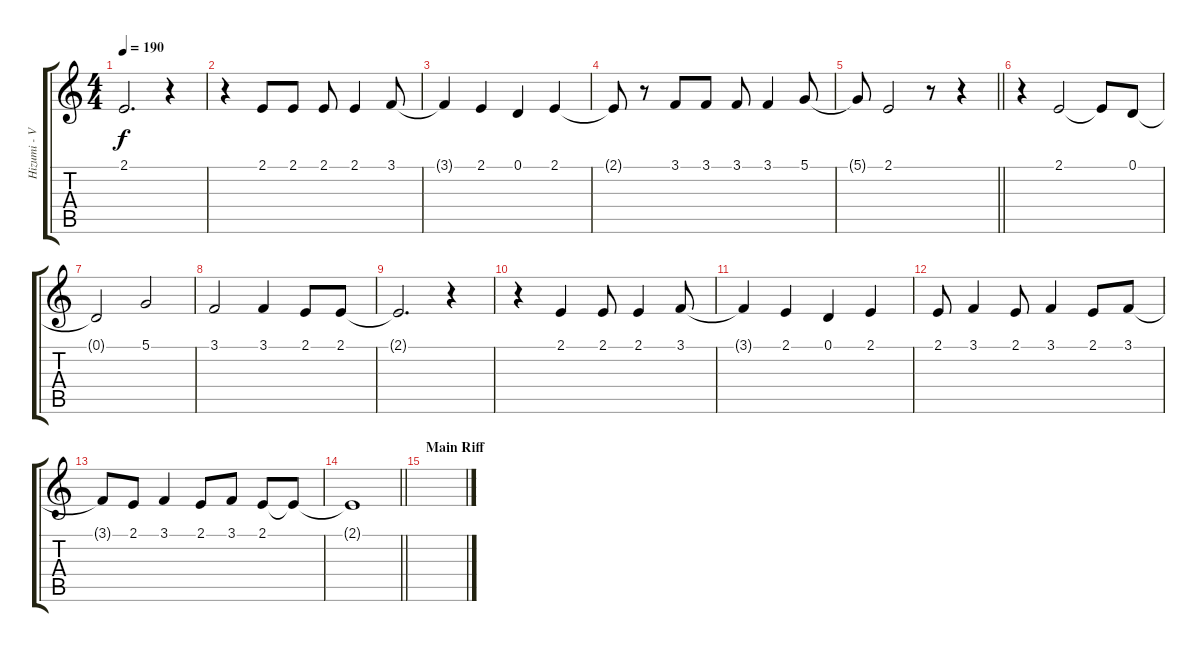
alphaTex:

\track ("Hizumi - Vocals" "Hizumi - V") {instrument lead6voice}
\staff {score tabs}
\tuning (D4 A3 F3 C3 G2 D2) {hide}
\ts (4 4)
\tempo 190
\clef g2
\ks c
2.1{t}.2{d dy f} r.4 |
r.4 2.1.8 2.1.8 2.1.8 2.1.4 3.1.8 |
3.1{t}.4 2.1.4 0.1.4 2.1.4 |
2.1{t}.8 r.8 3.1.8 3.1.8 3.1.8 3.1.4 5.1.8 |
\barLineRight lightlight
5.1{t}.8 2.1.2 r.8 r.4 |
\section ("" "")
r.4 2.1.2 2.1{t}.8 0.1.8 |
0.1{t}.2 5.1.2 |
3.1.2 3.1.4 2.1.8 2.1.8 |
2.1{t}.2{d} r.4 |
r.4 2.1.4 2.1.8 2.1.4 3.1.8 |
3.1{t}.4 2.1.4 0.1.4 2.1.4 |
2.1.8 3.1.4 2.1.8 3.1.4 2.1.8 3.1.8 |
3.1{t}.8 2.1.8 3.1.4 2.1.8 3.1.8 2.1.8 2.1{t}.8 |
\barLineRight lightlight
2.1{t}.1 |
\section ("" "Main Riff")
